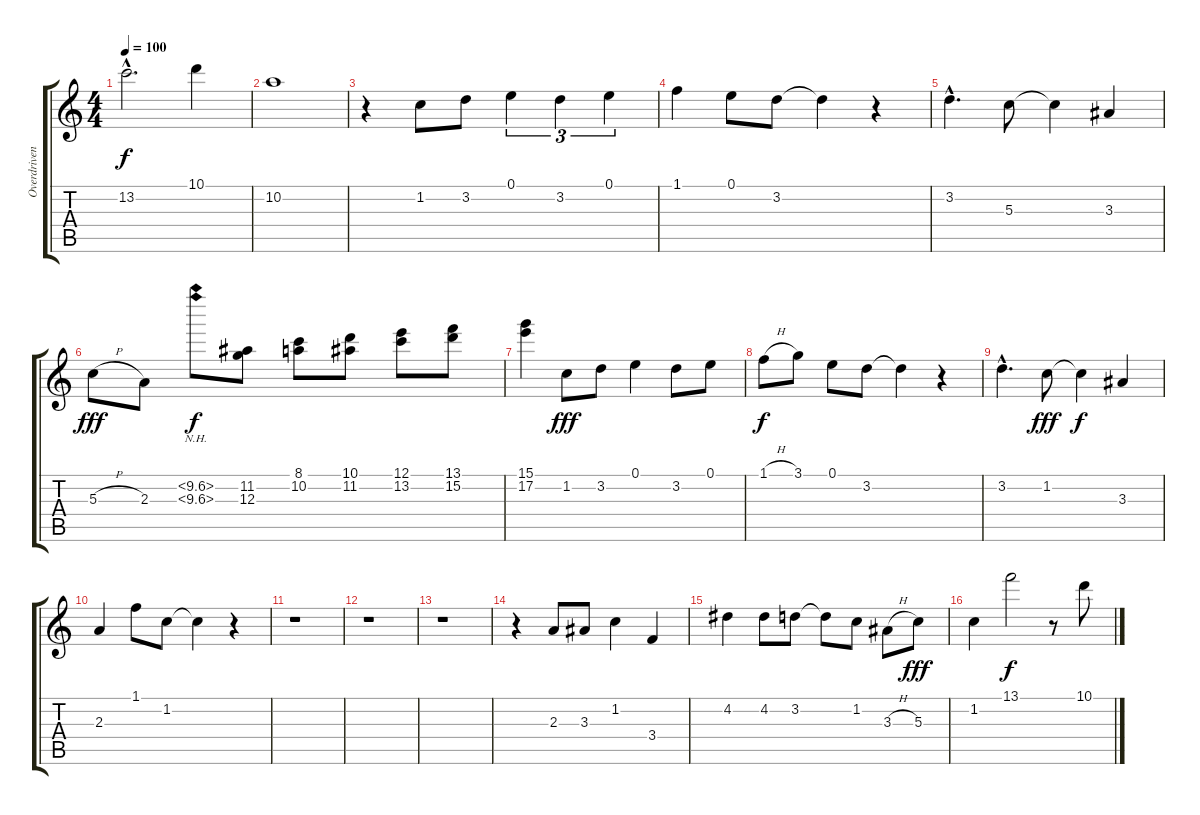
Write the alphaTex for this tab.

\track ("Overdriven Guitar " "Overdriven") {instrument overdrivenguitar}
\staff {score tabs}
\tuning (E4 B3 G3 D3 A2 E2) {hide}
\ts (4 4)
\tempo 100
\clef g2
\ks c
13.2{hac}.2{d dy f} 10.1.4 |
10.2.1 |
r.4{volume 13 instrument synthbrass2} 1.2.8 3.2.8 0.1.4{tu (3 2)} 3.2.4{tu (3 2)} 0.1.4{tu (3 2)} |
1.1.4 0.1.8 3.2.8 3.2{t}.4 r.4 |
3.2{hac}.4{d} 5.3.8 5.3{t}.4 3.3.4 |
5.3{h}.8{dy fff} 2.3.8 (10.2{nh} 10.3{nh}).8{dy f volume 13 instrument overdrivenguitar} (11.2 12.3).8 (8.1 10.2).8 (10.1 11.2).8 (12.1 13.2).8 (13.1 15.2).8 |
(15.1 17.2).4 1.2.8{dy fff instrument synthbrass2} 3.2.8 0.1.4 3.2.8 0.1.8 |
1.1{h}.8{dy f instrument synthbrass2} 3.1.8 0.1.8 3.2.8 3.2{t}.4 r.4 |
3.2{hac}.4{d} 1.2.8{dy fff} 1.2{t}.4{dy f} 3.3.4 |
2.3.4 1.1.8 1.2.8 1.2{t}.4 r.4 |
r.1 |
r.1 |
r.1 |
r.4 2.3.8 3.3.8 1.2.4 3.4.4 |
4.2.4 4.2.8 3.2.8 3.2{t}.8 1.2.8 3.3{h}.8 5.3.8{dy fff} |
1.2.4 13.1.2{dy f volume 14 instrument overdrivenguitar} r.8 10.1.8
